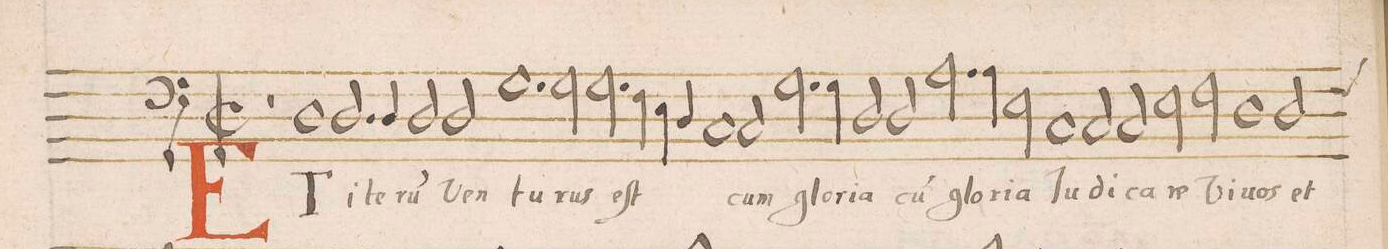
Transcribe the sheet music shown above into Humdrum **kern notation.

**kern	**text
*I"BASVS	*
*clefF4	*
*k[]	*
*met(C|)	*
*M2/1	*
1r	.
1D\	ET
=157-	=157-
2.D/	i-
4D/	-te-
2D/	-ru(m)
2D/	Ven-
=158-	=158-
1.G\	-tu-
2G\	-rus
=159-	=159-
2.G\	eſt
4F\	.
4E\	.
4D/	.
1C/	.
=160-	=160-
2C/	cum
2.G\	glo-
4G\	-ri-
=161-	=161-
2D/	-a
2D/	cu(m)
2.A\	glo-
4A\	-ri-
=162-	=162-
2E\	-a
1C/	Ju-
2C/	-di-
=163-	=163-
2C/	-ca-
2E\	-re
2F\	Vi-
1D\	-vos
=164-	=164-
*custos:F	*
2D/	et
*-	*-
